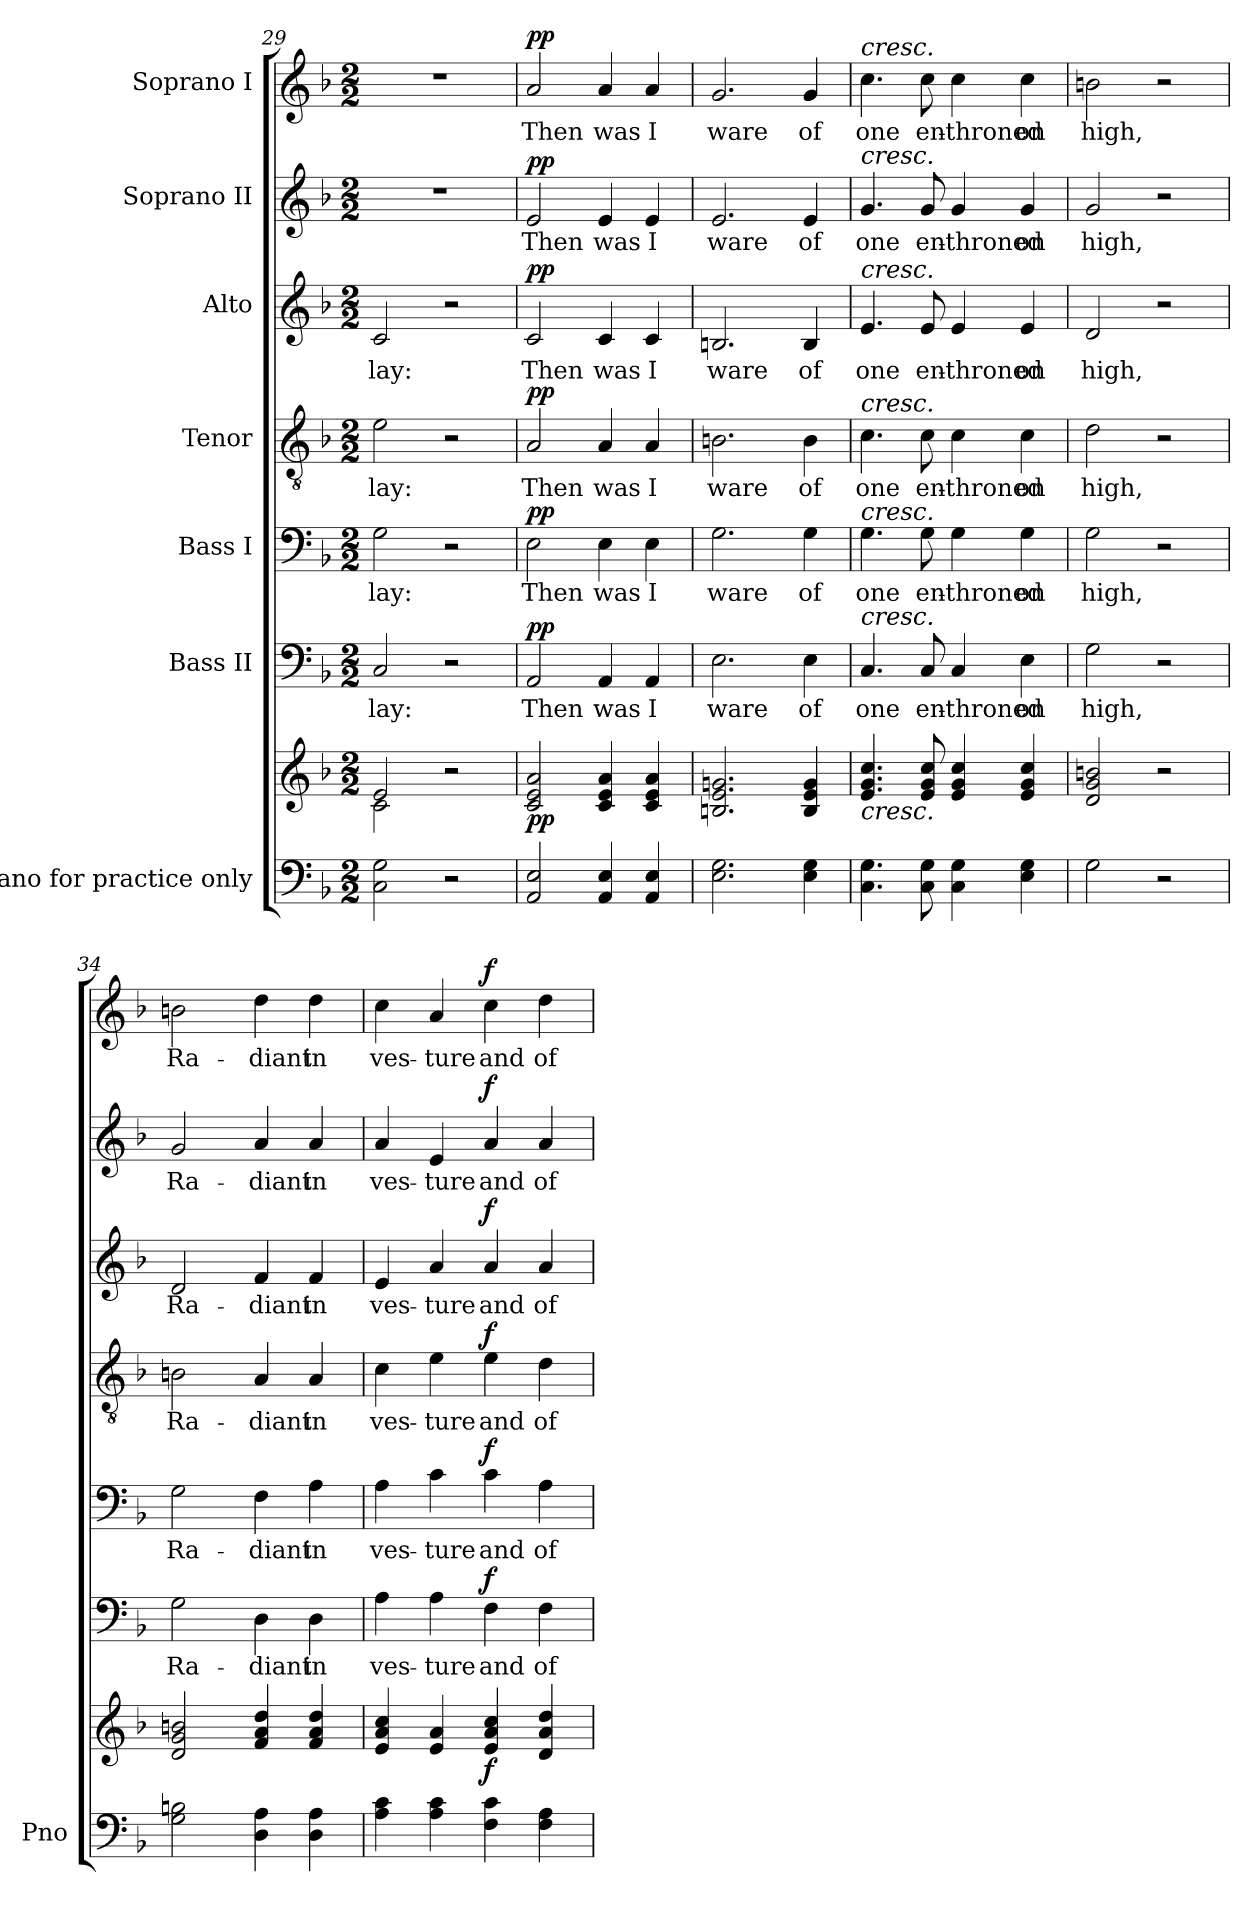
**kern	**kern	**dynam	**kern	**text	**dynam	**kern	**text	**dynam	**kern	**text	**dynam	**kern	**text	**dynam	**kern	**text	**dynam	**kern	**text	**dynam
*part7	*part7	*part7	*part6	*part6	*part6	*part5	*part5	*part5	*part4	*part4	*part4	*part3	*part3	*part3	*part2	*part2	*part2	*part1	*part1	*part1
*staff8	*staff7	*staff7/8	*staff6	*staff6	*staff6	*staff5	*staff5	*staff5	*staff4	*staff4	*staff4	*staff3	*staff3	*staff3	*staff2	*staff2	*staff2	*staff1	*staff1	*staff1
*I"Piano for practice only	*	*	*I"Bass II	*	*	*I"Bass I	*	*	*I"Tenor	*	*	*I"Alto	*	*	*I"Soprano II	*	*	*I"Soprano I	*	*
*I'Pno	*	*	*	*	*	*	*	*	*	*	*	*	*	*	*	*	*	*	*	*
*clefF4	*clefG2	*	*clefF4	*	*	*clefF4	*	*	*clefGv2	*	*	*clefG2	*	*	*clefG2	*	*	*clefG2	*	*
*k[b-]	*k[b-]	*	*k[b-]	*	*	*k[b-]	*	*	*k[b-]	*	*	*k[b-]	*	*	*k[b-]	*	*	*k[b-]	*	*
*M2/2	*M2/2	*	*M2/2	*	*	*M2/2	*	*	*M2/2	*	*	*M2/2	*	*	*M2/2	*	*	*M2/2	*	*
=29	=29	=29	=29	=29	=29	=29	=29	=29	=29	=29	=29	=29	=29	=29	=29	=29	=29	=29	=29	=29
*	*^	*	*	*	*	*	*	*	*	*	*	*	*	*	*	*	*	*	*	*
2C\ 2G\	2c\	2e/	.	2C/	-lay:	.	2G\	-lay:	.	2e\	-lay:	.	2c/	-lay:	.	1r	.	.	1r	.	.
2r	2r	2ryy	.	2r	.	.	2r	.	.	2r	.	.	2r	.	.	.	.	.	.	.	.
=30	=30	=30	=30	=30	=30	=30	=30	=30	=30	=30	=30	=30	=30	=30	=30	=30	=30	=30	=30	=30	=30
!	!	!	!LO:DY:b	!	!	!LO:DY:a	!	!	!LO:DY:a	!	!	!LO:DY:a	!	!	!LO:DY:a	!	!	!LO:DY:a	!	!	!LO:DY:a
*	*v	*v	*	*	*	*	*	*	*	*	*	*	*	*	*	*	*	*	*	*	*
2AA/ 2E/	2c/ 2e/ 2a/	pp	2AA/	Then	pp	2E\	Then	pp	2A/	Then	pp	2c/	Then	pp	2e/	Then	pp	2a/	Then	pp
4AA/ 4E/	4c/ 4e/ 4a/	.	4AA/	was	.	4E\	was	.	4A/	was	.	4c/	was	.	4e/	was	.	4a/	was	.
4AA/ 4E/	4c/ 4e/ 4a/	.	4AA/	I	.	4E\	I	.	4A/	I	.	4c/	I	.	4e/	I	.	4a/	I	.
=31	=31	=31	=31	=31	=31	=31	=31	=31	=31	=31	=31	=31	=31	=31	=31	=31	=31	=31	=31	=31
2.E\ 2.G\	2.Bn/ 2.e/ 2.gn/	.	2.E\	ware	.	2.G\	ware	.	2.Bn\	ware	.	2.Bn/	ware	.	2.e/	ware	.	2.g/	ware	.
4E\ 4G\	4B/ 4e/ 4g/	.	4E\	of	.	4G\	of	.	4B\	of	.	4B/	of	.	4e/	of	.	4g/	of	.
=32	=32	=32	=32	=32	=32	=32	=32	=32	=32	=32	=32	=32	=32	=32	=32	=32	=32	=32	=32	=32
!	!	!	!	!	!	!	!	!	!	!	!	!	!	!	!	!	!	!LO:TX:a:i:t=cresc.	!	!
!	!	!	!	!	!	!	!	!	!	!	!	!	!	!	!LO:TX:a:i:t=cresc.	!	!	!	!	!
!	!	!	!	!	!	!	!	!	!	!	!	!LO:TX:a:i:t=cresc.	!	!	!	!	!	!	!	!
!	!	!	!	!	!	!	!	!	!LO:TX:a:i:t=cresc.	!	!	!	!	!	!	!	!	!	!	!
!	!	!	!	!	!	!LO:TX:a:i:t=cresc.	!	!	!	!	!	!	!	!	!	!	!	!	!	!
!	!	!	!LO:TX:a:i:t=cresc.	!	!	!	!	!	!	!	!	!	!	!	!	!	!	!	!	!
!	!LO:TX:b:i:t=cresc.	!	!	!	!	!	!	!	!	!	!	!	!	!	!	!	!	!	!	!
4.C\ 4.G\	4.e/ 4.g/ 4.cc/	.	4.C/	one	.	4.G\	one	.	4.c\	one	.	4.e/	one	.	4.g/	one	.	4.cc\	one	.
8C\ 8G\	8e/ 8g/ 8cc/	.	8C/	en-	.	8G\	en-	.	8c\	en-	.	8e/	en-	.	8g/	en-	.	8cc\	en-	.
4C\ 4G\	4e/ 4g/ 4cc/	.	4C/	-throned	.	4G\	-throned	.	4c\	-throned	.	4e/	-throned	.	4g/	-throned	.	4cc\	-throned	.
4E\ 4G\	4e/ 4g/ 4cc/	.	4E\	on	.	4G\	on	.	4c\	on	.	4e/	on	.	4g/	on	.	4cc\	on	.
=33	=33	=33	=33	=33	=33	=33	=33	=33	=33	=33	=33	=33	=33	=33	=33	=33	=33	=33	=33	=33
2G\	2d/ 2g/ 2bn/	.	2G\	high,	.	2G\	high,	.	2d\	high,	.	2d/	high,	.	2g/	high,	.	2bn\	high,	.
2r	2r	.	2r	.	.	2r	.	.	2r	.	.	2r	.	.	2r	.	.	2r	.	.
=34	=34	=34	=34	=34	=34	=34	=34	=34	=34	=34	=34	=34	=34	=34	=34	=34	=34	=34	=34	=34
2G\ 2Bn\	2d/ 2g/ 2bn/	.	2G\	Ra-	.	2G\	Ra-	.	2Bn\	Ra-	.	2d/	Ra-	.	2g/	Ra-	.	2bn\	Ra-	.
4D\ 4A\	4f/ 4a/ 4dd/	.	4D\	-diant	.	4F\	-diant	.	4A/	-diant	.	4f/	-diant	.	4a/	-diant	.	4dd\	-diant	.
4D\ 4A\	4f/ 4a/ 4dd/	.	4D\	in	.	4A\	in	.	4A/	in	.	4f/	in	.	4a/	in	.	4dd\	in	.
=35	=35	=35	=35	=35	=35	=35	=35	=35	=35	=35	=35	=35	=35	=35	=35	=35	=35	=35	=35	=35
4A\ 4c\	4e/ 4a/ 4cc/	.	4A\	ves-	.	4A\	ves-	.	4c\	ves-	.	4e/	ves-	.	4a/	ves-	.	4cc\	ves-	.
4A\ 4c\	4e/ 4a/	.	4A\	-ture	.	4c\	-ture	.	4e\	-ture	.	4a/	-ture	.	4e/	-ture	.	4a/	-ture	.
!	!	!LO:DY:b	!	!	!LO:DY:a	!	!	!LO:DY:a	!	!	!LO:DY:a	!	!	!LO:DY:a	!	!	!LO:DY:a	!	!	!LO:DY:a
4F\ 4c\	4e/ 4a/ 4cc/	f	4F\	and	f	4c\	and	f	4e\	and	f	4a/	and	f	4a/	and	f	4cc\	and	f
4F\ 4A\	4d/ 4a/ 4dd/	.	4F\	of	.	4A\	of	.	4d\	of	.	4a/	of	.	4a/	of	.	4dd\	of	.
=	=	=	=	=	=	=	=	=	=	=	=	=	=	=	=	=	=	=	=	=
*-	*-	*-	*-	*-	*-	*-	*-	*-	*-	*-	*-	*-	*-	*-	*-	*-	*-	*-	*-	*-
